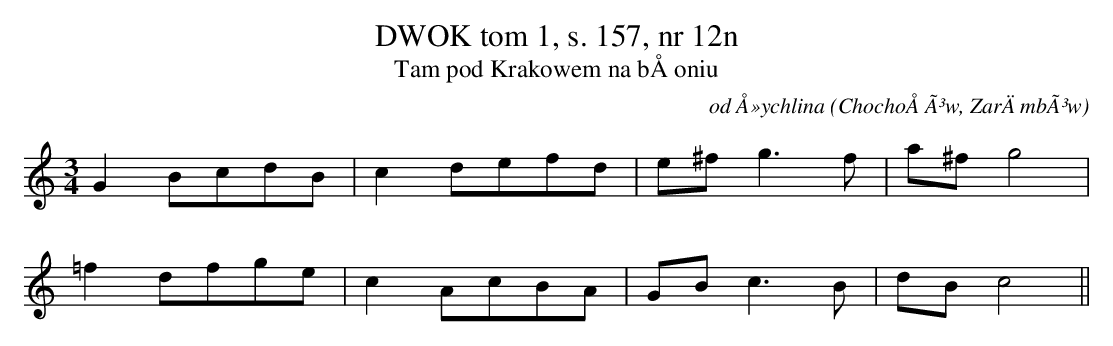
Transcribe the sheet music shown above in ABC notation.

X:1
T: DWOK tom 1, s. 157, nr 12n
T: Tam pod Krakowem na bÅoniu
O: od Å»ychlina (ChochoÅÃ³w, ZarÄmbÃ³w)
M: 3/4
L: 1/8
K: C
G2BcdB | c2defd | e^fg3f | a^fg4 |
=f2dfge | c2AcBA | GBc3B | dBc4||
